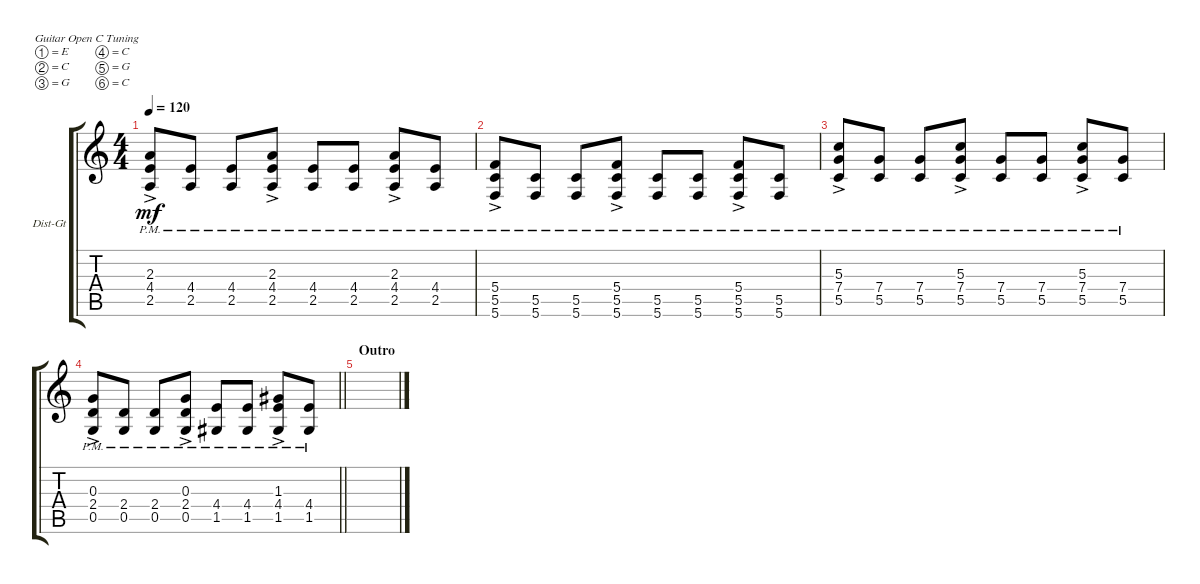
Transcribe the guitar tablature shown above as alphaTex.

\defaultSystemsLayout 4
\bracketExtendMode groupsimilarinstruments
\firstSystemTrackNameOrientation horizontal
\otherSystemsTrackNameOrientation horizontal
\track ("Distorted Guitar" "Dist-Gt") {multiBarRest instrument distortionguitar}
\staff {score tabs}
\tuning (E4 C4 G3 C3 G2 C2)
\ts (4 4)
\tempo 120
\clef g2
\ks c
(2.5{ac pm} 4.4{ac pm} 2.3{ac pm}).8{dy mf} (2.5{pm} 4.4{pm}).8 (4.4{pm} 2.5{pm}).8 (2.5{ac pm} 4.4{ac pm} 2.3{ac pm}).8 (2.5{pm} 4.4{pm}).8 (2.5{pm} 4.4{pm}).8 (2.5{ac pm} 4.4{ac pm} 2.3{ac pm}).8 (2.5{pm} 4.4{pm}).8 |
(5.4{ac pm} 5.6{ac pm} 5.5{ac pm}).8 (5.5{pm} 5.6{pm}).8 (5.5{pm} 5.6{pm}).8 (5.4{ac pm} 5.5{ac pm} 5.6{ac pm}).8 (5.5{pm} 5.6{pm}).8 (5.5{pm} 5.6{pm}).8 (5.4{ac pm} 5.5{ac pm} 5.6{ac pm}).8 (5.5{pm} 5.6{pm}).8 |
(5.5{ac pm} 7.4{ac pm} 5.3{ac pm}).8 (7.4{pm} 5.5{pm}).8 (7.4{pm} 5.5{pm}).8 (5.5{ac pm} 7.4{ac pm} 5.3{ac pm}).8 (7.4{pm} 5.5{pm}).8 (7.4{pm} 5.5{pm}).8 (5.5{ac pm} 7.4{ac pm} 5.3{ac pm}).8 (7.4{pm} 5.5{pm}).8 |
\barLineRight lightlight
(0.5{ac pm} 2.4{ac pm} 0.3{ac pm}).8 (0.5{pm} 2.4{pm}).8 (0.5{pm} 2.4{pm}).8 (0.5{ac pm} 2.4{ac pm} 0.3{ac pm}).8 (1.5{pm} 4.4{pm}).8 (1.5{pm} 4.4{pm}).8 (1.5{ac pm} 4.4{ac pm} 1.3{ac pm}).8 (1.5{pm} 4.4{pm}).8 |
\section ("" "Outro")
